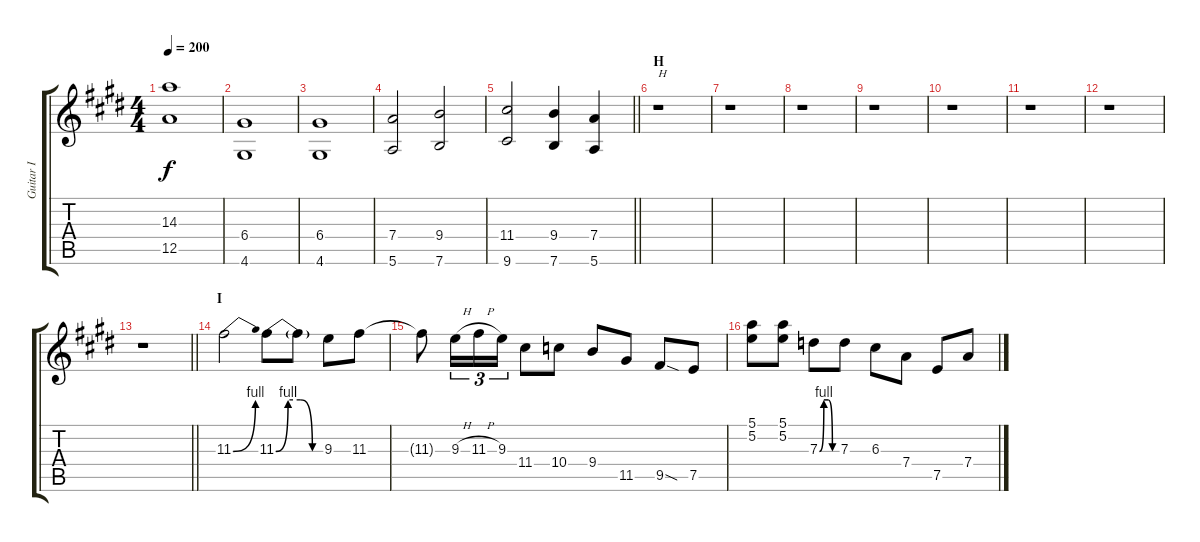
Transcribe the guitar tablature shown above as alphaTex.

\track ("Guitar I" "Guitar I") {instrument overdrivenguitar}
\staff {score tabs}
\tuning (E4 B3 G3 D3 A2 E2) {hide}
\ts (4 4)
\tempo 200
\clef g2
\ks e
(14.3 12.5).1{dy f} |
(6.4 4.6).1 |
(6.4 4.6).1 |
(7.4 5.6).2 (9.4 7.6).2 |
\barLineRight lightlight
(11.4 9.6).2 (9.4 7.6).4 (7.4 5.6).4 |
\section ("" "H")
r.1{txt "H"} |
r.1 |
r.1 |
r.1 |
r.1 |
r.1 |
r.1 |
\barLineRight lightlight
r.1 |
\section ("" "I")
11.3{be (bend 0 0 60 4)}.2 11.3{be (custom 0 0 15 4 30 4 45 0 60 0)}.8 11.3{t}.8 9.3.8 11.3.8 |
11.3{t}.8 9.3{h}.16{tu (3 2)} 11.3{h}.16{tu (3 2)} 9.3.16{tu (3 2)} 11.4.8 10.4.8 9.4.8 11.5.8 9.5{sod}.8 7.5.8 |
(5.1 5.2).8 (5.1 5.2).8 7.3{be (custom 0 0 15 4 30 4 45 0 60 0)}.8 7.3.8 6.3.8 7.4.8 7.5.8 7.4.8
